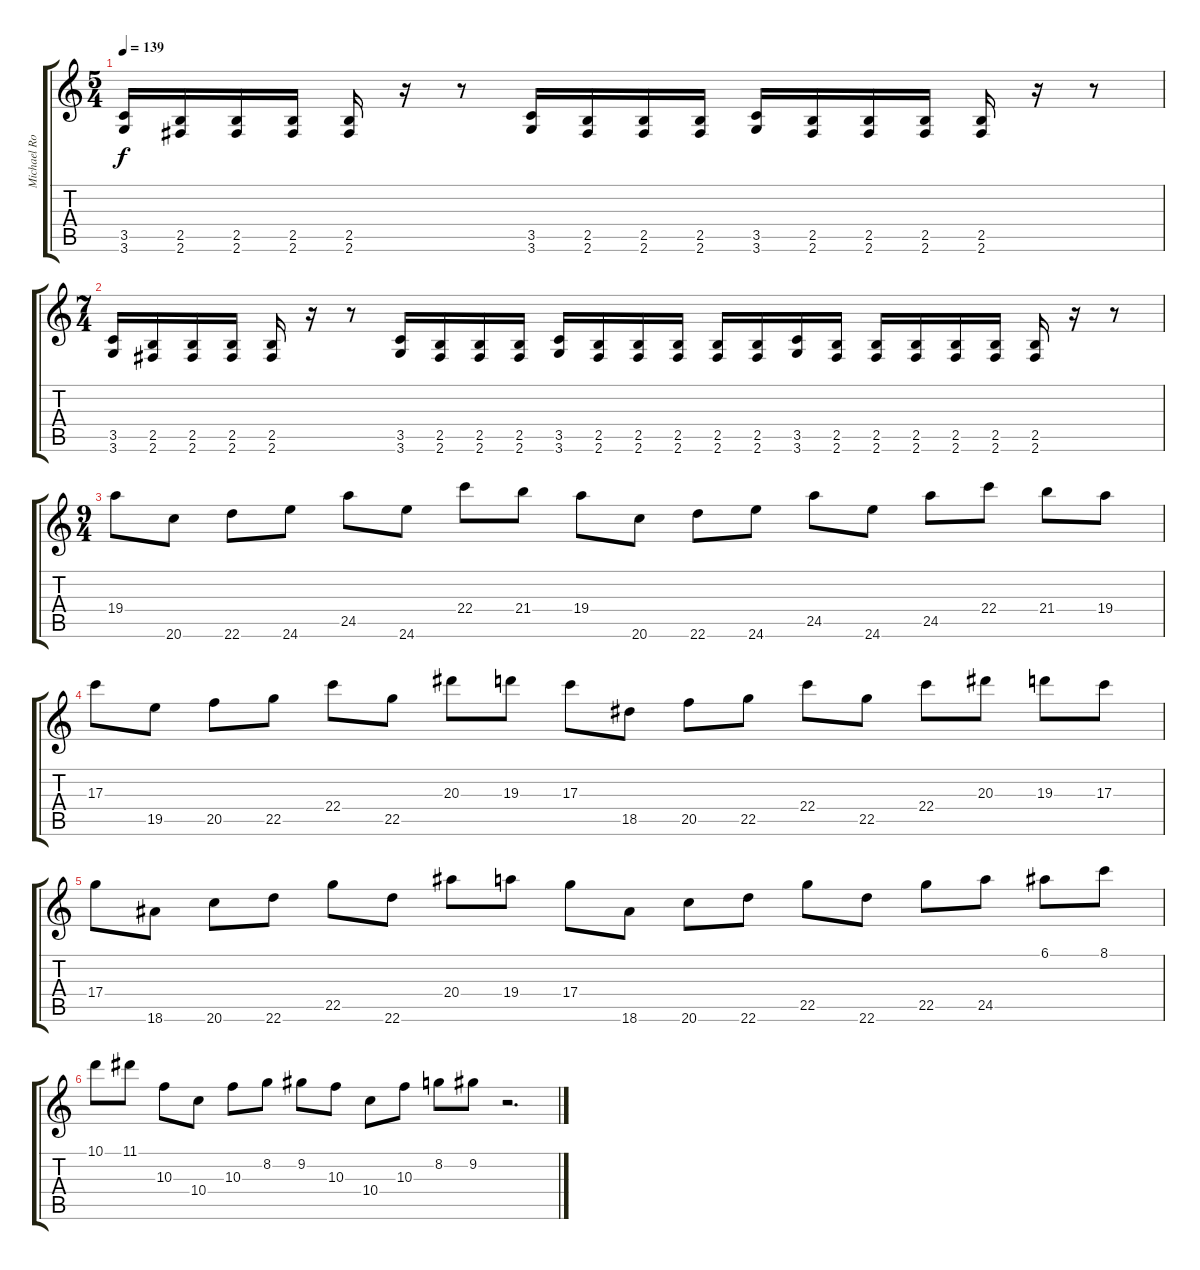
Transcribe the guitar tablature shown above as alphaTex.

\track ("Michael Romeo" "Michael Ro") {instrument distortionguitar}
\staff {score tabs}
\tuning (E4 B3 G3 D3 A2 E2) {hide}
\ts (5 4)
\tempo 139
\clef g2
\ks c
(3.5 3.6).16{dy f} (2.5 2.6).16 (2.5 2.6).16 (2.5 2.6).16 (2.5 2.6).16 r.16 r.8 (3.5 3.6).16 (2.5 2.6).16 (2.5 2.6).16 (2.5 2.6).16 (3.5 3.6).16 (2.5 2.6).16 (2.5 2.6).16 (2.5 2.6).16 (2.5 2.6).16 r.16 r.8 |
\ts (7 4)
(3.5 3.6).16 (2.5 2.6).16 (2.5 2.6).16 (2.5 2.6).16 (2.5 2.6).16 r.16 r.8 (3.5 3.6).16 (2.5 2.6).16 (2.5 2.6).16 (2.5 2.6).16 (3.5 3.6).16 (2.5 2.6).16 (2.5 2.6).16 (2.5 2.6).16 (2.5 2.6).16 (2.5 2.6).16 (3.5 3.6).16 (2.5 2.6).16 (2.5 2.6).16 (2.5 2.6).16 (2.5 2.6).16 (2.5 2.6).16 (2.5 2.6).16 r.16 r.8 |
\ts (9 4)
19.4.8 20.6.8 22.6.8 24.6.8 24.5.8 24.6.8 22.4.8 21.4.8 19.4.8 20.6.8 22.6.8 24.6.8 24.5.8 24.6.8 24.5.8 22.4.8 21.4.8 19.4.8 |
17.3.8 19.5.8 20.5.8 22.5.8 22.4.8 22.5.8 20.3.8 19.3.8 17.3.8 18.5.8 20.5.8 22.5.8 22.4.8 22.5.8 22.4.8 20.3.8 19.3.8 17.3.8 |
17.4.8 18.6.8 20.6.8 22.6.8 22.5.8 22.6.8 20.4.8 19.4.8 17.4.8 18.6.8 20.6.8 22.6.8 22.5.8 22.6.8 22.5.8 24.5.8 6.1.8 8.1.8 |
10.1.8 11.1.8 10.3.8 10.4.8 10.3.8 8.2.8 9.2.8 10.3.8 10.4.8 10.3.8 8.2.8 9.2.8 r.2{d}
